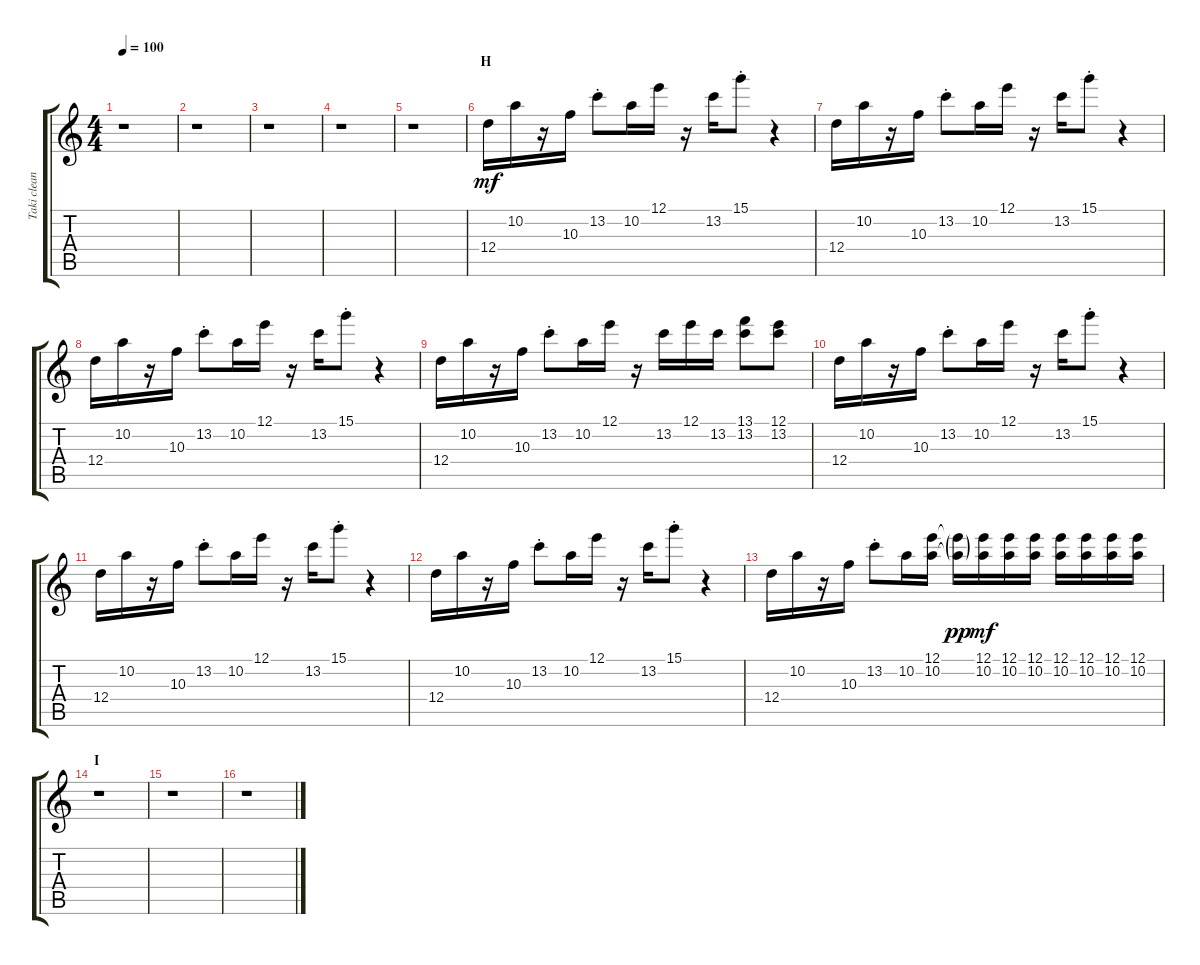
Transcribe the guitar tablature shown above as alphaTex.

\track ("Taki clean" "Taki clean") {instrument electricguitarclean}
\staff {score tabs}
\tuning (E4 B3 G3 D3 A2 E2) {hide}
\ts (4 4)
\tempo 100
\clef g2
\ks c
r.1{dy f} |
r.1 |
r.1 |
r.1 |
r.1 |
\section ("" "H")
12.4.16{dy mf} 10.2.16 r.16 10.3.16 13.2{st}.8 10.2.16 12.1.16 r.16 13.2.16 15.1{st}.8 r.4 |
12.4.16 10.2.16 r.16 10.3.16 13.2{st}.8 10.2.16 12.1.16 r.16 13.2.16 15.1{st}.8 r.4 |
12.4.16 10.2.16 r.16 10.3.16 13.2{st}.8 10.2.16 12.1.16 r.16 13.2.16 15.1{st}.8 r.4 |
12.4.16 10.2.16 r.16 10.3.16 13.2{st}.8 10.2.16 12.1.16 r.16 13.2.16 12.1.16 13.2.16 (13.1 13.2).8 (12.1 13.2).8 |
12.4.16 10.2.16 r.16 10.3.16 13.2{st}.8 10.2.16 12.1.16 r.16 13.2.16 15.1{st}.8 r.4 |
12.4.16 10.2.16 r.16 10.3.16 13.2{st}.8 10.2.16 12.1.16 r.16 13.2.16 15.1{st}.8 r.4 |
12.4.16 10.2.16 r.16 10.3.16 13.2{st}.8 10.2.16 12.1.16 r.16 13.2.16 15.1{st}.8 r.4 |
12.4.16 10.2.16 r.16 10.3.16 13.2{st}.8 10.2.16 (12.1 10.2).16 (12.1{g t} 10.2{g t}).16{dy pp} (12.1 10.2).16{dy mf} (12.1 10.2).16 (12.1 10.2).16 (12.1 10.2).16 (12.1 10.2).16 (12.1 10.2).16 (12.1 10.2).16 |
\section ("" "I")
r.1 |
r.1 |
r.1
